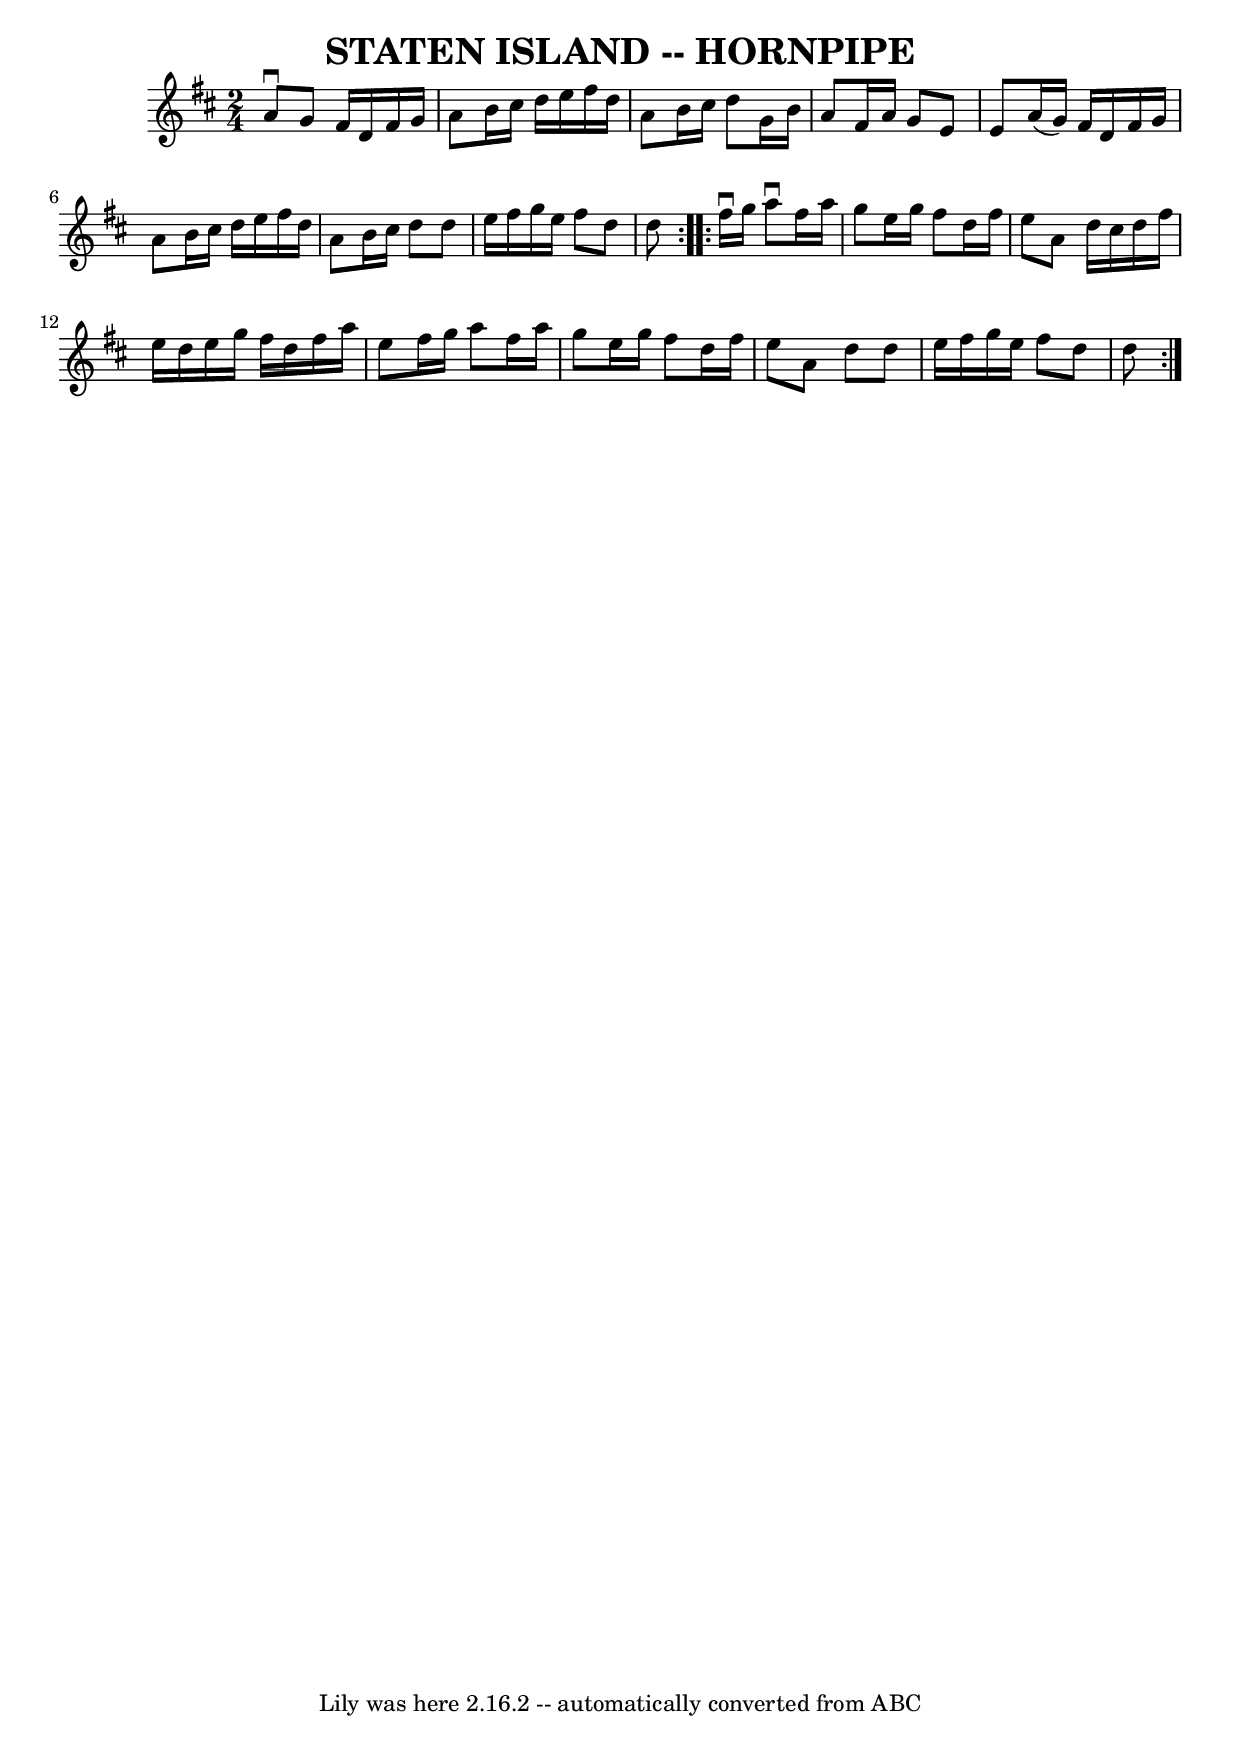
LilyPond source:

\version "2.16.2"
\include "Mammoth.ily"
\header {
  %% book = "Ryan's Mammoth Collection of Fiddle Tunes"
  crossRefNumber = "1"
  footnotes = ""
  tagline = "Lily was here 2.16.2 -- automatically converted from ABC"
  title = "STATEN ISLAND -- HORNPIPE"

}
voicedefault =  {



  \repeat volta 2 {

    \time 2/4 
    \key d \major
    a'8^\downbow g'8        |
    fis'16 d'16  
    fis'16 g'16 a'8 b'16 cis''16    |
    d''16 e''16    
    fis''16 d''16 a'8 b'16 cis''16    |
    d''8 g'16 b'16   
    a'8 fis'16 a'16    |
    g'8 e'8 e'8 a'16 (g'16)   
    |
    |
    fis'16 d'16 fis'16 g'16 a'8 b'16    
    cis''16    |
    d''16 e''16 fis''16 d''16 a'8 b'16    
    cis''16    |
    d''8 d''8 e''16 fis''16 g''16 e''16    
    |
    fis''8 d''8 d''8    
  }     
  \repeat volta 2 {
    fis''16^\downbow g''16        |
    a''8^\downbow fis''16 a''16 g''8   
    e''16 g''16    |
    fis''8 d''16 fis''16 e''8 a'8    
    |
    d''16 cis''16 d''16 fis''16 e''16 d''16 e''16    
    g''16    |
    fis''16 d''16 fis''16 a''16 e''8 fis''16    
    g''16    |
    |
    a''8 fis''16 a''16 g''8 e''16    
    g''16    |
    fis''8 d''16 fis''16 e''8 a'8    |
    
    d''8 d''8 e''16 fis''16 g''16 e''16    |
    fis''8 d''8 
    d''8    
  }   

}

\score{
  <<

    \context Staff="default"
    {
      \voicedefault 
      
    }

  >>
  \layout {
    
  }
  \midi {
  }

}
